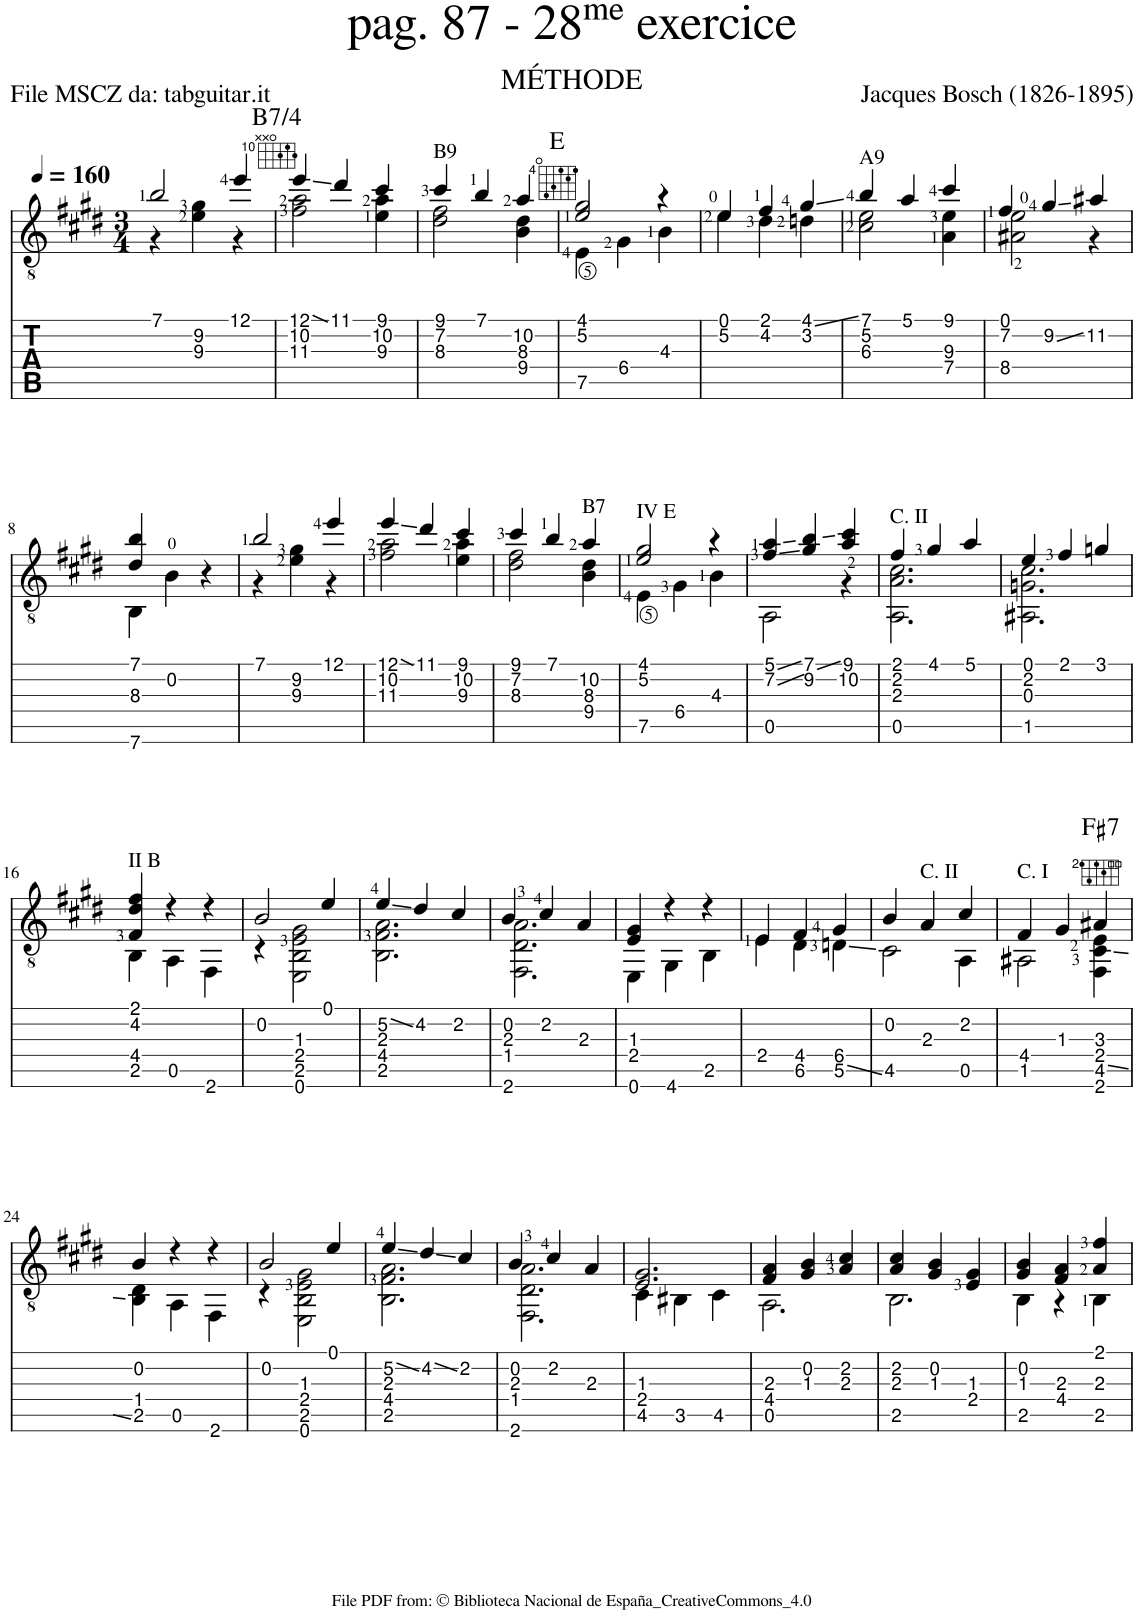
**kern	**kern	**harte
*part1	*part1	*part1
*staff2	*staff1	*
*I"Guitar	*	*
*I'Guit.	*	*
*stria6	*	*
*	*clefGv2	*
*k[f#c#g#d#]	*k[f#c#g#d#]	*
*M3/4	*M3/4	*
*MM160	*MM160	*
=1	=1	=1
*^	*^	*
2b	4r	2b/	4r	.
.	4e 4g#	.	4e\ 4g#\	.
4ee	4r	4ee/	4r	.
=2	=2	=2	=2	=2
!	!	!	!	!LO:H:kt=7/4
4ee	2f# 2a	4ee/	2f#\ 2a\	B:maj
4dd#	.	4dd#/	.	.
4cc#	4e 4a	4cc#/	4e\ 4a\	.
=3	=3	=3	=3	=3
!	!	!LO:TX:a:t=B9	!	!
4cc#	2d# 2f#	4cc#/	2d#\ 2f#\	.
4b	.	4b/	.	.
4a	4B 4d#	4a/	4B\ 4d#\	.
=4	=4	=4	=4	=4
2e 2g#	4E	2e/ 2g#/	4E\	E:maj
.	4G#	.	4G#\	.
4r	4B	4r	4B\	.
=5	=5	=5	=5	=5
4e	4e	4e/	4e\	.
4f#	4d#	4f#/	4d#\	.
4g#	4d	4g#/	4dn\	.
=6	=6	=6	=6	=6
!	!	!LO:TX:a:t=A9	!	!
4b	2c# 2e	4b/	2c#\ 2e\	.
4a	.	4a/	.	.
4cc#	4A 4e	4cc#/	4A\ 4e\	.
=7	=7	=7	=7	=7
4f#	2A# 2e	4f#/	2A#X\ 2e\	.
4g#	.	4g#/	.	.
4a#	4r	4a#X/	4r	.
!!LO:LB:g=z	!!
=8	=8	=8	=8	=8
4d# 4b	4BB	4d#/ 4b/	4BB\	.
4B	2ryy	4B\	2ryy	.
4r	.	4r	.	.
=9	=9	=9	=9	=9
2b	4r	2b/	4r	.
.	4e 4g#	.	4e\ 4g#\	.
4ee	4r	4ee/	4r	.
=10	=10	=10	=10	=10
4ee	2f# 2a	4ee/	2f#\ 2a\	.
4dd#	.	4dd#/	.	.
4cc#	4e 4a	4cc#/	4e\ 4a\	.
=11	=11	=11	=11	=11
4cc#	2d# 2f#	4cc#/	2d#\ 2f#\	.
4b	.	4b/	.	.
!	!	!LO:TX:a:t=B7	!	!
4a	4B 4d#	4a/	4B\ 4d#\	.
=12	=12	=12	=12	=12
!	!	!LO:TX:a:t=IV E	!	!
2e 2g#	4E	2e/ 2g#/	4E\	.
.	4G#	.	4G#\	.
4r	4B	4r	4B\	.
=13	=13	=13	=13	=13
4f# 4a	2AA	4f#/ 4a/	2AA\	.
4g# 4b	.	4g#/ 4b/	.	.
4a 4cc#	4r	4a/ 4cc#/	4r	.
=14	=14	=14	=14	=14
!	!	!LO:TX:a:t=C. II	!	!
4f#	2.AA 2.A 2.c#	4f#/	2.AA\ 2.A\ 2.c#\	.
4g#	.	4g#/	.	.
4a	.	4a/	.	.
=15	=15	=15	=15	=15
4e	2.AA# 2.G 2.c#	4e/	2.AA#X\ 2.Gn\ 2.c#\	.
4f#	.	4f#/	.	.
4g	.	4gn/	.	.
!!LO:LB:g=z	!!
=16	=16	=16	=16	=16
!	!	!LO:TX:a:t=II B	!	!
4F# 4d# 4f#	4BB	4F#/ 4d#/ 4f#/	4BB\	.
4r	4AA	4r	4AA\	.
4r	4FF#	4r	4FF#\	.
=17	=17	=17	=17	=17
2B	4r	2B/	4r	.
.	2EE 2BB 2E 2G#	.	2EE\ 2BB\ 2E\ 2G#\	.
4e	.	4e/	.	.
=18	=18	=18	=18	=18
4e	2.BB 2.F# 2.A	4e/	2.BB\ 2.F#\ 2.A\	.
4d#	.	4d#/	.	.
4c#	.	4c#/	.	.
=19	=19	=19	=19	=19
4B	2.FF# 2.D# 2.A	4B/	2.FF#\ 2.D#\ 2.A\	.
4c#	.	4c#/	.	.
4A	.	4A/	.	.
=20	=20	=20	=20	=20
4E 4G#	4EE	4E/ 4G#/	4EE\	.
4r	4GG#	4r	4GG#\	.
4r	4BB	4r	4BB\	.
=21	=21	=21	=21	=21
4E	4E	4E/	4E\	.
4F#	4D#	4F#/	4D#\	.
4G#	4D	4G#/	4Dn\	.
=22	=22	=22	=22	=22
4B	2C#	4B/	2C#\	.
!	!	!LO:TX:a:t=C. II	!	!
4A	.	4A/	.	.
4c#	4AA	4c#/	4AA\	.
=23	=23	=23	=23	=23
!	!	!LO:TX:a:t=C. I	!	!
4F#	2AA#	4F#/	2AA#X\	.
4G#	.	4G#/	.	.
!	!	!	!	!LO:H:kt=7
4A#	4FF# 4C# 4E	4A#X/	4FF#\ 4C#\ 4E\	F#:7
!!LO:LB:g=z	!!
=24	=24	=24	=24	=24
4B	4BB 4D#	4B/	4BB\ 4D#\	.
4r	4AA	4r	4AA\	.
4r	4FF#	4r	4FF#\	.
=25	=25	=25	=25	=25
2B	4r	2B/	4r	.
.	2EE 2BB 2E 2G#	.	2EE\ 2BB\ 2E\ 2G#\	.
4e	.	4e/	.	.
=26	=26	=26	=26	=26
4e	2.BB 2.F# 2.A	4e/	2.BB\ 2.F#\ 2.A\	.
4d#	.	4d#/	.	.
4c#	.	4c#/	.	.
=27	=27	=27	=27	=27
4B	2.FF# 2.D# 2.A	4B/	2.FF#\ 2.D#\ 2.A\	.
4c#	.	4c#/	.	.
4A	.	4A/	.	.
=28	=28	=28	=28	=28
2.E 2.G#	4C#	2.E/ 2.G#/	4C#\	.
.	4BB#	.	4BB#X\	.
.	4C#	.	4C#\	.
=29	=29	=29	=29	=29
4F# 4A	2.AA	4F#/ 4A/	2.AA\	.
4G# 4B	.	4G#/ 4B/	.	.
4A 4c#	.	4A/ 4c#/	.	.
=30	=30	=30	=30	=30
4A 4c#	2.BB	4A/ 4c#/	2.BB\	.
4G# 4B	.	4G#/ 4B/	.	.
4E 4G#	.	4E/ 4G#/	.	.
=31	=31	=31	=31	=31
4G# 4B	4BB	4G#/ 4B/	4BB\	.
4F# 4A	4r	4F#/ 4A/	4r	.
4A 4f#	4BB	4A/ 4f#/	4BB\	.
*v	*v	*	*	*
*	*v	*v	*
=	=	=
*-	*-	*-
